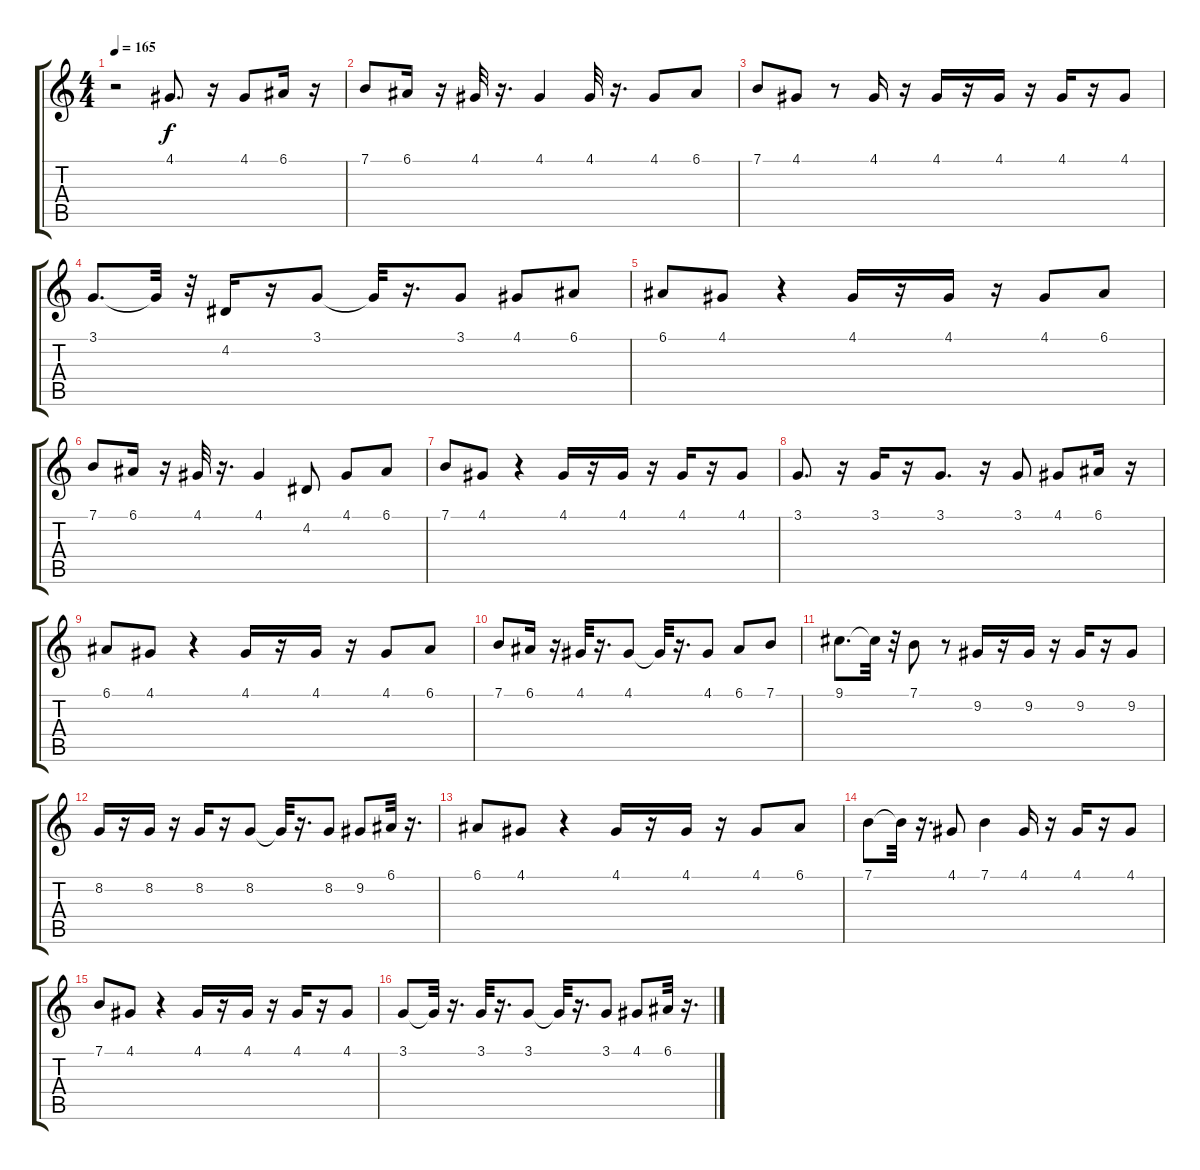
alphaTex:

\track (" " " ") {instrument lead2sawtooth}
\staff {score tabs}
\tuning (E4 B3 G3 D3 A2 E2) {hide}
\ts (4 4)
\tempo 165
\clef g2
\ks c
r.2{dy f} 4.1.8{d} r.16 4.1.8 6.1.16 r.16 |
7.1.8 6.1.16 r.16 4.1.32 r.16{d} 4.1.4 4.1.32 r.16{d} 4.1.8 6.1.8 |
7.1.8 4.1.8 r.8 4.1.16 r.16 4.1.16 r.16 4.1.16 r.16 4.1.16 r.16 4.1.8 |
3.1.8{d} 3.1{t}.32 r.32 4.2.16 r.16 3.1.8 3.1{t}.32 r.16{d} 3.1.8 4.1.8 6.1.8 |
6.1.8 4.1.8 r.4 4.1.16 r.16 4.1.16 r.16 4.1.8 6.1.8 |
7.1.8 6.1.16 r.16 4.1.32 r.16{d} 4.1.4 4.2.8 4.1.8 6.1.8 |
7.1.8 4.1.8 r.4 4.1.16 r.16 4.1.16 r.16 4.1.16 r.16 4.1.8 |
3.1.8{d} r.16 3.1.16 r.16 3.1.8{d} r.16 3.1.8 4.1.8 6.1.16 r.16 |
6.1.8 4.1.8 r.4 4.1.16 r.16 4.1.16 r.16 4.1.8 6.1.8 |
7.1.8 6.1.16 r.16 4.1.32 r.16{d} 4.1.8 4.1{t}.32 r.16{d} 4.1.8 6.1.8 7.1.8 |
9.1.8{d} 9.1{t}.32 r.32 7.1.8 r.8 9.2.16 r.16 9.2.16 r.16 9.2.16 r.16 9.2.8 |
8.2.16 r.16 8.2.16 r.16 8.2.16 r.16 8.2.8 8.2{t}.32 r.16{d} 8.2.8 9.2.8 6.1.32 r.16{d} |
6.1.8 4.1.8 r.4 4.1.16 r.16 4.1.16 r.16 4.1.8 6.1.8 |
7.1.8 7.1{t}.32 r.16{d} 4.1.8 7.1.4 4.1.16 r.16 4.1.16 r.16 4.1.8 |
7.1.8 4.1.8 r.4 4.1.16 r.16 4.1.16 r.16 4.1.16 r.16 4.1.8 |
3.1.8 3.1{t}.32 r.16{d} 3.1.32 r.16{d} 3.1.8 3.1{t}.32 r.16{d} 3.1.8 4.1.8 6.1.32 r.16{d}
